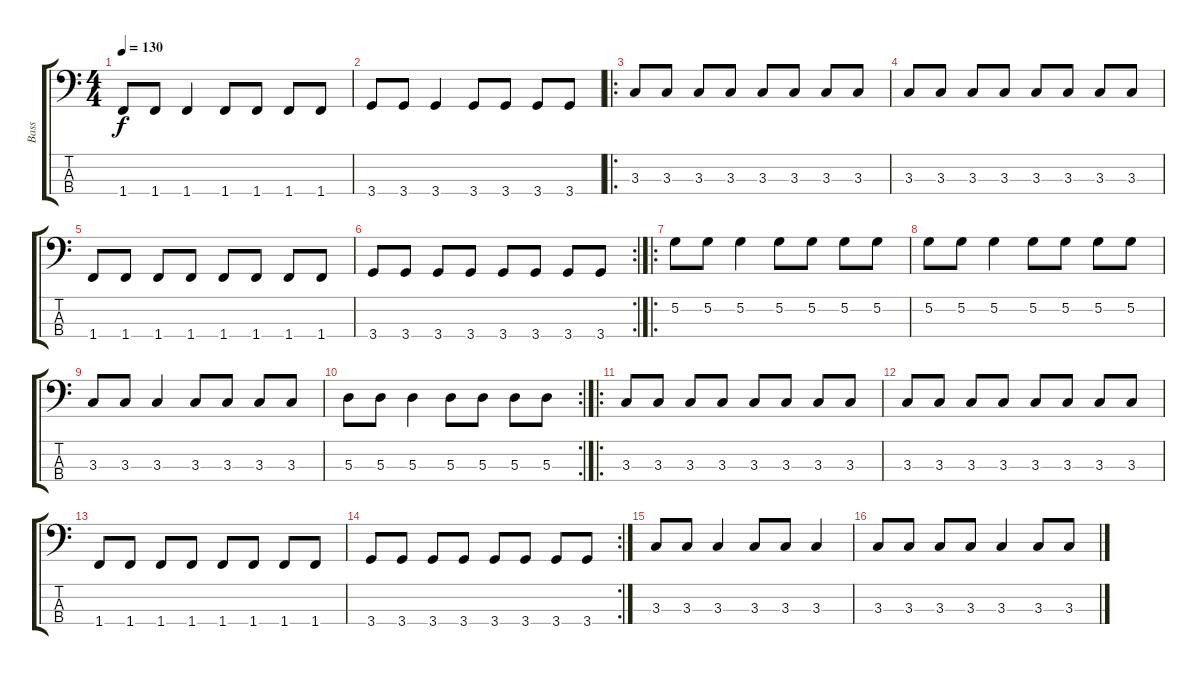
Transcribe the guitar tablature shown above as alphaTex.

\track ("Bass" "Bass") {instrument electricbassfinger}
\staff {score tabs}
\tuning (G2 D2 A1 E1) {hide}
\ts (4 4)
\tempo 130
\clef f4
\ks c
1.4.8{dy f} 1.4.8 1.4.4 1.4.8 1.4.8 1.4.8 1.4.8 |
3.4.8 3.4.8 3.4.4 3.4.8 3.4.8 3.4.8 3.4.8 |
\ro
3.3.8 3.3.8 3.3.8 3.3.8 3.3.8 3.3.8 3.3.8 3.3.8 |
3.3.8 3.3.8 3.3.8 3.3.8 3.3.8 3.3.8 3.3.8 3.3.8 |
1.4.8 1.4.8 1.4.8 1.4.8 1.4.8 1.4.8 1.4.8 1.4.8 |
\rc 2
3.4.8 3.4.8 3.4.8 3.4.8 3.4.8 3.4.8 3.4.8 3.4.8 |
\ro
5.2.8 5.2.8 5.2.4 5.2.8 5.2.8 5.2.8 5.2.8 |
5.2.8 5.2.8 5.2.4 5.2.8 5.2.8 5.2.8 5.2.8 |
3.3.8 3.3.8 3.3.4 3.3.8 3.3.8 3.3.8 3.3.8 |
\rc 2
5.3.8 5.3.8 5.3.4 5.3.8 5.3.8 5.3.8 5.3.8 |
\ro
3.3.8 3.3.8 3.3.8 3.3.8 3.3.8 3.3.8 3.3.8 3.3.8 |
3.3.8 3.3.8 3.3.8 3.3.8 3.3.8 3.3.8 3.3.8 3.3.8 |
1.4.8 1.4.8 1.4.8 1.4.8 1.4.8 1.4.8 1.4.8 1.4.8 |
\rc 2
3.4.8 3.4.8 3.4.8 3.4.8 3.4.8 3.4.8 3.4.8 3.4.8 |
3.3.8 3.3.8 3.3.4 3.3.8 3.3.8 3.3.4 |
3.3.8 3.3.8 3.3.8 3.3.8 3.3.4 3.3.8 3.3.8
